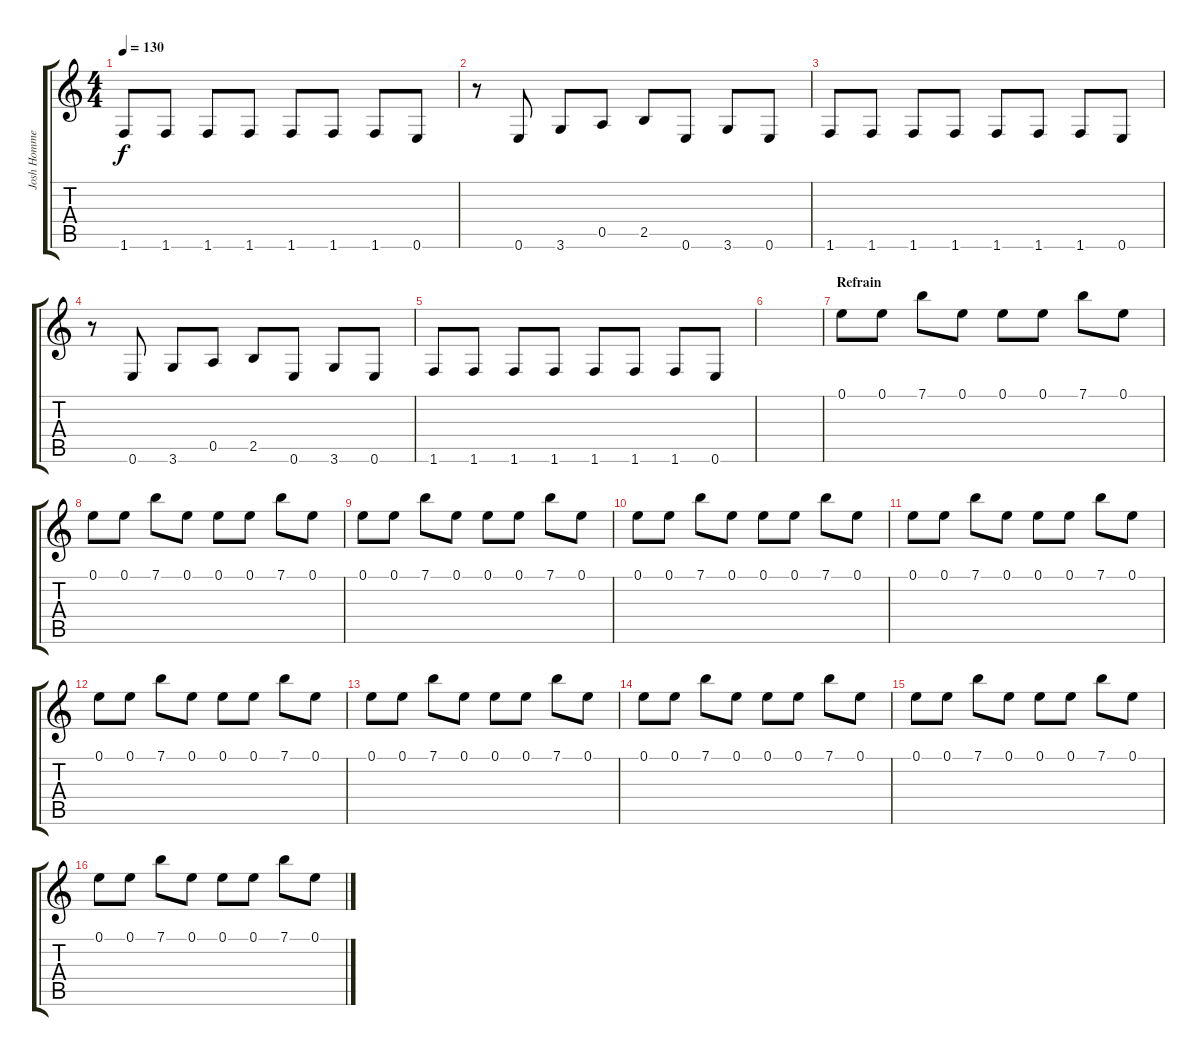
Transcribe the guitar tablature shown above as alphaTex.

\track ("Josh Homme (Guitar)" "Josh Homme") {instrument electricguitarclean}
\staff {score tabs}
\tuning (E4 B3 G3 D3 A2 E2) {hide}
\ts (4 4)
\tempo 130
\clef g2
\ks c
1.6.8{dy f} 1.6.8 1.6.8 1.6.8 1.6.8 1.6.8 1.6.8 0.6.8 |
r.8 0.6.8 3.6.8 0.5.8 2.5.8 0.6.8 3.6.8 0.6.8 |
1.6.8 1.6.8 1.6.8 1.6.8 1.6.8 1.6.8 1.6.8 0.6.8 |
r.8 0.6.8 3.6.8 0.5.8 2.5.8 0.6.8 3.6.8 0.6.8 |
1.6.8 1.6.8 1.6.8 1.6.8 1.6.8 1.6.8 1.6.8 0.6.8 |
|
\section ("" "Refrain")
0.1.8 0.1.8 7.1.8 0.1.8 0.1.8 0.1.8 7.1.8 0.1.8 |
0.1.8 0.1.8 7.1.8 0.1.8 0.1.8 0.1.8 7.1.8 0.1.8 |
0.1.8 0.1.8 7.1.8 0.1.8 0.1.8 0.1.8 7.1.8 0.1.8 |
0.1.8 0.1.8 7.1.8 0.1.8 0.1.8 0.1.8 7.1.8 0.1.8 |
0.1.8 0.1.8 7.1.8 0.1.8 0.1.8 0.1.8 7.1.8 0.1.8 |
0.1.8 0.1.8 7.1.8 0.1.8 0.1.8 0.1.8 7.1.8 0.1.8 |
0.1.8 0.1.8 7.1.8 0.1.8 0.1.8 0.1.8 7.1.8 0.1.8 |
0.1.8 0.1.8 7.1.8 0.1.8 0.1.8 0.1.8 7.1.8 0.1.8 |
0.1.8 0.1.8 7.1.8 0.1.8 0.1.8 0.1.8 7.1.8 0.1.8 |
0.1.8 0.1.8 7.1.8 0.1.8 0.1.8 0.1.8 7.1.8 0.1.8
